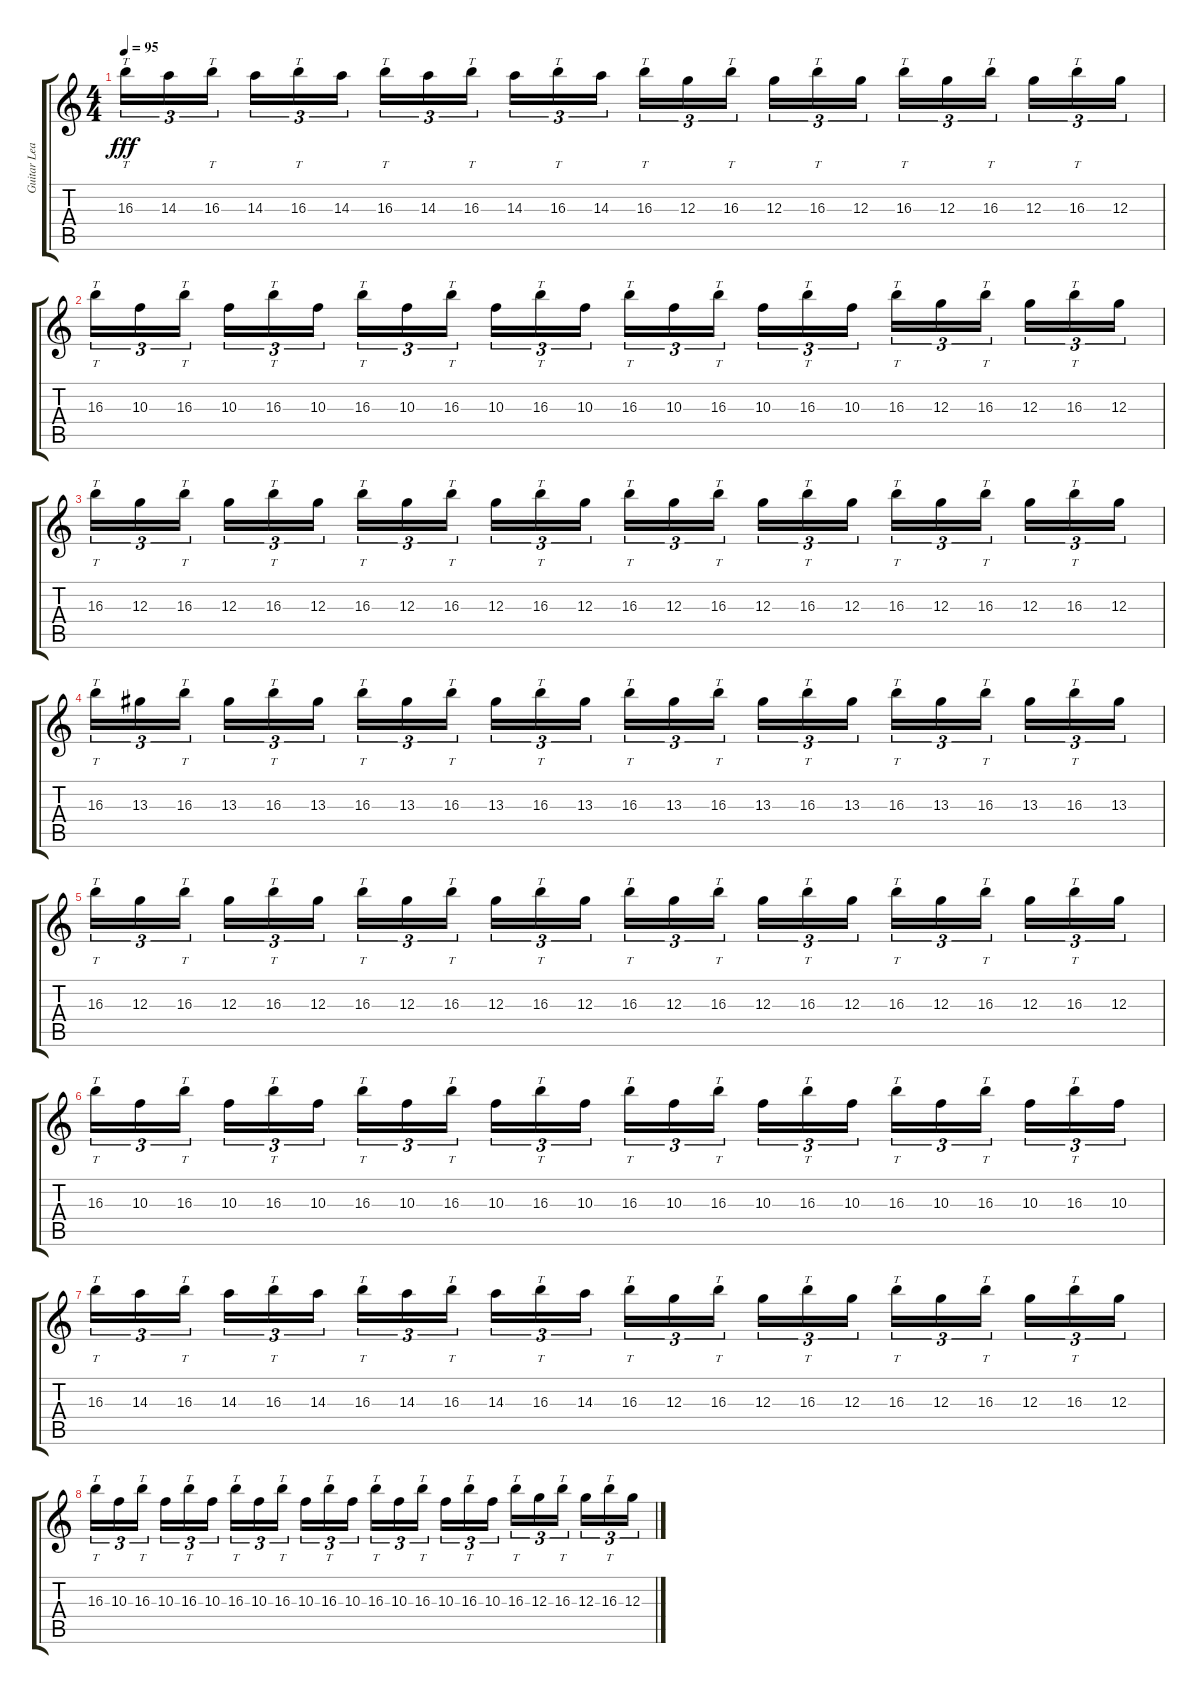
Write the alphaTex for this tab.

\track ("Guitar Lead" "Guitar Lea") {instrument distortionguitar}
\staff {score tabs}
\tuning (E4 B3 G3 D3 A2 E2) {hide}
\ts (4 4)
\tempo 95
\clef g2
\ks c
16.3.16{tt tu (3 2) dy fff} 14.3.16{tu (3 2)} 16.3.16{tt tu (3 2)} 14.3.16{tu (3 2)} 16.3.16{tt tu (3 2)} 14.3.16{tu (3 2)} 16.3.16{tt tu (3 2)} 14.3.16{tu (3 2)} 16.3.16{tt tu (3 2)} 14.3.16{tu (3 2)} 16.3.16{tt tu (3 2)} 14.3.16{tu (3 2)} 16.3.16{tt tu (3 2)} 12.3.16{tu (3 2)} 16.3.16{tt tu (3 2)} 12.3.16{tu (3 2)} 16.3.16{tt tu (3 2)} 12.3.16{tu (3 2)} 16.3.16{tt tu (3 2)} 12.3.16{tu (3 2)} 16.3.16{tt tu (3 2)} 12.3.16{tu (3 2)} 16.3.16{tt tu (3 2)} 12.3.16{tu (3 2)} |
16.3.16{tt tu (3 2)} 10.3.16{tu (3 2)} 16.3.16{tt tu (3 2)} 10.3.16{tu (3 2)} 16.3.16{tt tu (3 2)} 10.3.16{tu (3 2)} 16.3.16{tt tu (3 2)} 10.3.16{tu (3 2)} 16.3.16{tt tu (3 2)} 10.3.16{tu (3 2)} 16.3.16{tt tu (3 2)} 10.3.16{tu (3 2)} 16.3.16{tt tu (3 2)} 10.3.16{tu (3 2)} 16.3.16{tt tu (3 2)} 10.3.16{tu (3 2)} 16.3.16{tt tu (3 2)} 10.3.16{tu (3 2)} 16.3.16{tt tu (3 2)} 12.3.16{tu (3 2)} 16.3.16{tt tu (3 2)} 12.3.16{tu (3 2)} 16.3.16{tt tu (3 2)} 12.3.16{tu (3 2)} |
16.3.16{tt tu (3 2)} 12.3.16{tu (3 2)} 16.3.16{tt tu (3 2)} 12.3.16{tu (3 2)} 16.3.16{tt tu (3 2)} 12.3.16{tu (3 2)} 16.3.16{tt tu (3 2)} 12.3.16{tu (3 2)} 16.3.16{tt tu (3 2)} 12.3.16{tu (3 2)} 16.3.16{tt tu (3 2)} 12.3.16{tu (3 2)} 16.3.16{tt tu (3 2)} 12.3.16{tu (3 2)} 16.3.16{tt tu (3 2)} 12.3.16{tu (3 2)} 16.3.16{tt tu (3 2)} 12.3.16{tu (3 2)} 16.3.16{tt tu (3 2)} 12.3.16{tu (3 2)} 16.3.16{tt tu (3 2)} 12.3.16{tu (3 2)} 16.3.16{tt tu (3 2)} 12.3.16{tu (3 2)} |
16.3.16{tt tu (3 2)} 13.3.16{tu (3 2)} 16.3.16{tt tu (3 2)} 13.3.16{tu (3 2)} 16.3.16{tt tu (3 2)} 13.3.16{tu (3 2)} 16.3.16{tt tu (3 2)} 13.3.16{tu (3 2)} 16.3.16{tt tu (3 2)} 13.3.16{tu (3 2)} 16.3.16{tt tu (3 2)} 13.3.16{tu (3 2)} 16.3.16{tt tu (3 2)} 13.3.16{tu (3 2)} 16.3.16{tt tu (3 2)} 13.3.16{tu (3 2)} 16.3.16{tt tu (3 2)} 13.3.16{tu (3 2)} 16.3.16{tt tu (3 2)} 13.3.16{tu (3 2)} 16.3.16{tt tu (3 2)} 13.3.16{tu (3 2)} 16.3.16{tt tu (3 2)} 13.3.16{tu (3 2)} |
16.3.16{tt tu (3 2)} 12.3.16{tu (3 2)} 16.3.16{tt tu (3 2)} 12.3.16{tu (3 2)} 16.3.16{tt tu (3 2)} 12.3.16{tu (3 2)} 16.3.16{tt tu (3 2)} 12.3.16{tu (3 2)} 16.3.16{tt tu (3 2)} 12.3.16{tu (3 2)} 16.3.16{tt tu (3 2)} 12.3.16{tu (3 2)} 16.3.16{tt tu (3 2)} 12.3.16{tu (3 2)} 16.3.16{tt tu (3 2)} 12.3.16{tu (3 2)} 16.3.16{tt tu (3 2)} 12.3.16{tu (3 2)} 16.3.16{tt tu (3 2)} 12.3.16{tu (3 2)} 16.3.16{tt tu (3 2)} 12.3.16{tu (3 2)} 16.3.16{tt tu (3 2)} 12.3.16{tu (3 2)} |
16.3.16{tt tu (3 2)} 10.3.16{tu (3 2)} 16.3.16{tt tu (3 2)} 10.3.16{tu (3 2)} 16.3.16{tt tu (3 2)} 10.3.16{tu (3 2)} 16.3.16{tt tu (3 2)} 10.3.16{tu (3 2)} 16.3.16{tt tu (3 2)} 10.3.16{tu (3 2)} 16.3.16{tt tu (3 2)} 10.3.16{tu (3 2)} 16.3.16{tt tu (3 2)} 10.3.16{tu (3 2)} 16.3.16{tt tu (3 2)} 10.3.16{tu (3 2)} 16.3.16{tt tu (3 2)} 10.3.16{tu (3 2)} 16.3.16{tt tu (3 2)} 10.3.16{tu (3 2)} 16.3.16{tt tu (3 2)} 10.3.16{tu (3 2)} 16.3.16{tt tu (3 2)} 10.3.16{tu (3 2)} |
16.3.16{tt tu (3 2)} 14.3.16{tu (3 2)} 16.3.16{tt tu (3 2)} 14.3.16{tu (3 2)} 16.3.16{tt tu (3 2)} 14.3.16{tu (3 2)} 16.3.16{tt tu (3 2)} 14.3.16{tu (3 2)} 16.3.16{tt tu (3 2)} 14.3.16{tu (3 2)} 16.3.16{tt tu (3 2)} 14.3.16{tu (3 2)} 16.3.16{tt tu (3 2)} 12.3.16{tu (3 2)} 16.3.16{tt tu (3 2)} 12.3.16{tu (3 2)} 16.3.16{tt tu (3 2)} 12.3.16{tu (3 2)} 16.3.16{tt tu (3 2)} 12.3.16{tu (3 2)} 16.3.16{tt tu (3 2)} 12.3.16{tu (3 2)} 16.3.16{tt tu (3 2)} 12.3.16{tu (3 2)} |
16.3.16{tt tu (3 2)} 10.3.16{tu (3 2)} 16.3.16{tt tu (3 2)} 10.3.16{tu (3 2)} 16.3.16{tt tu (3 2)} 10.3.16{tu (3 2)} 16.3.16{tt tu (3 2)} 10.3.16{tu (3 2)} 16.3.16{tt tu (3 2)} 10.3.16{tu (3 2)} 16.3.16{tt tu (3 2)} 10.3.16{tu (3 2)} 16.3.16{tt tu (3 2)} 10.3.16{tu (3 2)} 16.3.16{tt tu (3 2)} 10.3.16{tu (3 2)} 16.3.16{tt tu (3 2)} 10.3.16{tu (3 2)} 16.3.16{tt tu (3 2)} 12.3.16{tu (3 2)} 16.3.16{tt tu (3 2)} 12.3.16{tu (3 2)} 16.3.16{tt tu (3 2)} 12.3.16{tu (3 2)}
